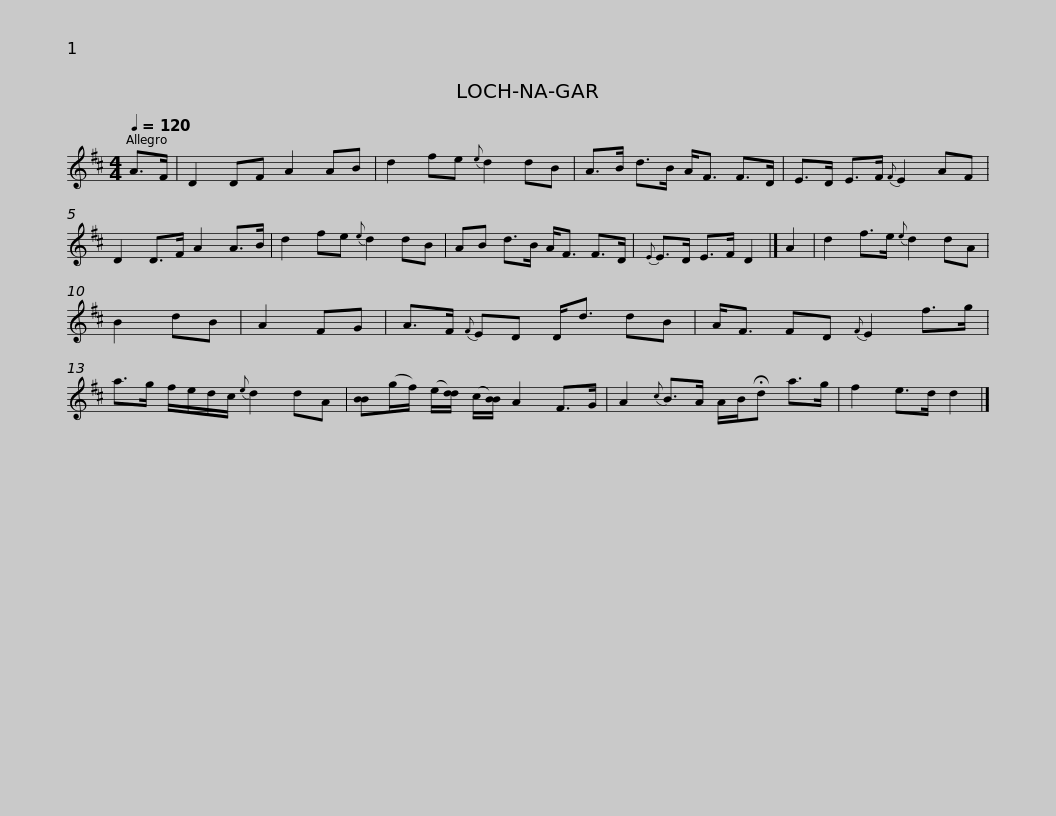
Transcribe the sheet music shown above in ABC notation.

X:1
L:1/8
Q:1/4=120
M:4/4
I:linebreak $
K:D
V:1 treble
V:1
 A>F | D2 DF A2 AB | d2 fe{e} d2 dB | A>B d>B A<F F>D | E>D E>F{F} E2 AF | %5
 D2 D>F A2 A>B |$ d2 fe{e} d2 dB | AB d>B A<F F>D |{E} E>D E>F D2 |] A2 | %10
 d2 f>e{e} d2 dA | B2 dB | A2 FG |$ A>F{F} ED D<d dB | A<F FD{F} E2 f>g | %15
 a>g f/e/d/c/{e} d2 dA | [BB](g/f/) (e/[dd]/) (c/[BB]/) A2 F>G |$ A2{c} B>A A/B/!fermata!d a>g | f2 e>d d2 |] %19
